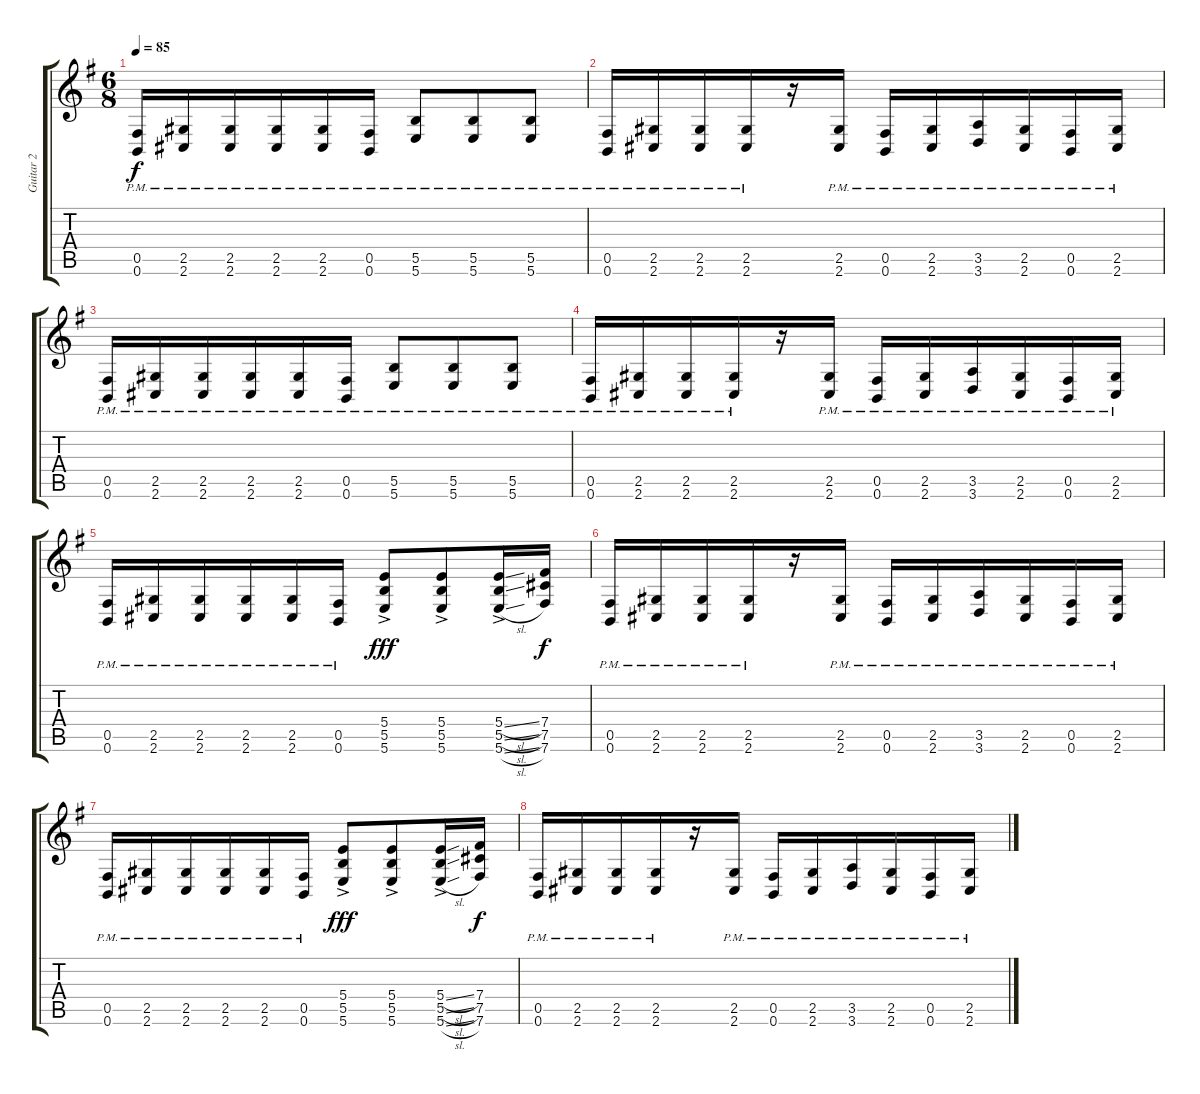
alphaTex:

\track ("Guitar 2" "Guitar 2") {instrument overdrivenguitar}
\staff {score tabs}
\tuning (Db4 Ab3 E3 B2 Gb2 B1) {hide}
\ts (6 8)
\tempo 85
\clef g2
\ks eminor
(0.5{pm} 0.6{pm}).16{dy f} (2.5{pm} 2.6{pm}).16 (2.5{pm} 2.6{pm}).16 (2.5{pm} 2.6{pm}).16 (2.5{pm} 2.6{pm}).16 (0.5{pm} 0.6{pm}).16 (5.5{pm} 5.6{pm}).8 (5.5{pm} 5.6{pm}).8 (5.5{pm} 5.6{pm}).8 |
(0.5{pm} 0.6{pm}).16 (2.5{pm} 2.6{pm}).16 (2.5{pm} 2.6{pm}).16 (2.5{pm} 2.6{pm}).16 r.16 (2.5{pm} 2.6{pm}).16 (0.5{pm} 0.6{pm}).16 (2.5{pm} 2.6{pm}).16 (3.5{pm} 3.6{pm}).16 (2.5{pm} 2.6{pm}).16 (0.5{pm} 0.6{pm}).16 (2.5{pm} 2.6{pm}).16 |
(0.5{pm} 0.6{pm}).16 (2.5{pm} 2.6{pm}).16 (2.5{pm} 2.6{pm}).16 (2.5{pm} 2.6{pm}).16 (2.5{pm} 2.6{pm}).16 (0.5{pm} 0.6{pm}).16 (5.5{pm} 5.6{pm}).8 (5.5{pm} 5.6{pm}).8 (5.5{pm} 5.6{pm}).8 |
(0.5{pm} 0.6{pm}).16 (2.5{pm} 2.6{pm}).16 (2.5{pm} 2.6{pm}).16 (2.5{pm} 2.6{pm}).16 r.16 (2.5{pm} 2.6{pm}).16 (0.5{pm} 0.6{pm}).16 (2.5{pm} 2.6{pm}).16 (3.5{pm} 3.6{pm}).16 (2.5{pm} 2.6{pm}).16 (0.5{pm} 0.6{pm}).16 (2.5{pm} 2.6{pm}).16 |
(0.5{pm} 0.6{pm}).16 (2.5{pm} 2.6{pm}).16 (2.5{pm} 2.6{pm}).16 (2.5{pm} 2.6{pm}).16 (2.5{pm} 2.6{pm}).16 (0.5{pm} 0.6{pm}).16 (5.4{ac} 5.5{ac} 5.6{ac}).8{dy fff} (5.4{ac} 5.5{ac} 5.6{ac}).8 (5.4{sl ac} 5.5{sl ac} 5.6{sl ac}).16 (7.4 7.5 7.6).16{dy f} |
(0.5{pm} 0.6{pm}).16 (2.5{pm} 2.6{pm}).16 (2.5{pm} 2.6{pm}).16 (2.5{pm} 2.6{pm}).16 r.16 (2.5{pm} 2.6{pm}).16 (0.5{pm} 0.6{pm}).16 (2.5{pm} 2.6{pm}).16 (3.5{pm} 3.6{pm}).16 (2.5{pm} 2.6{pm}).16 (0.5{pm} 0.6{pm}).16 (2.5{pm} 2.6{pm}).16 |
(0.5{pm} 0.6{pm}).16 (2.5{pm} 2.6{pm}).16 (2.5{pm} 2.6{pm}).16 (2.5{pm} 2.6{pm}).16 (2.5{pm} 2.6{pm}).16 (0.5{pm} 0.6{pm}).16 (5.4{ac} 5.5{ac} 5.6{ac}).8{dy fff} (5.4{ac} 5.5{ac} 5.6{ac}).8 (5.4{sl ac} 5.5{sl ac} 5.6{sl ac}).16 (7.4 7.5 7.6).16{dy f} |
(0.5{pm} 0.6{pm}).16 (2.5{pm} 2.6{pm}).16 (2.5{pm} 2.6{pm}).16 (2.5{pm} 2.6{pm}).16 r.16 (2.5{pm} 2.6{pm}).16 (0.5{pm} 0.6{pm}).16 (2.5{pm} 2.6{pm}).16 (3.5{pm} 3.6{pm}).16 (2.5{pm} 2.6{pm}).16 (0.5{pm} 0.6{pm}).16 (2.5{pm} 2.6{pm}).16
